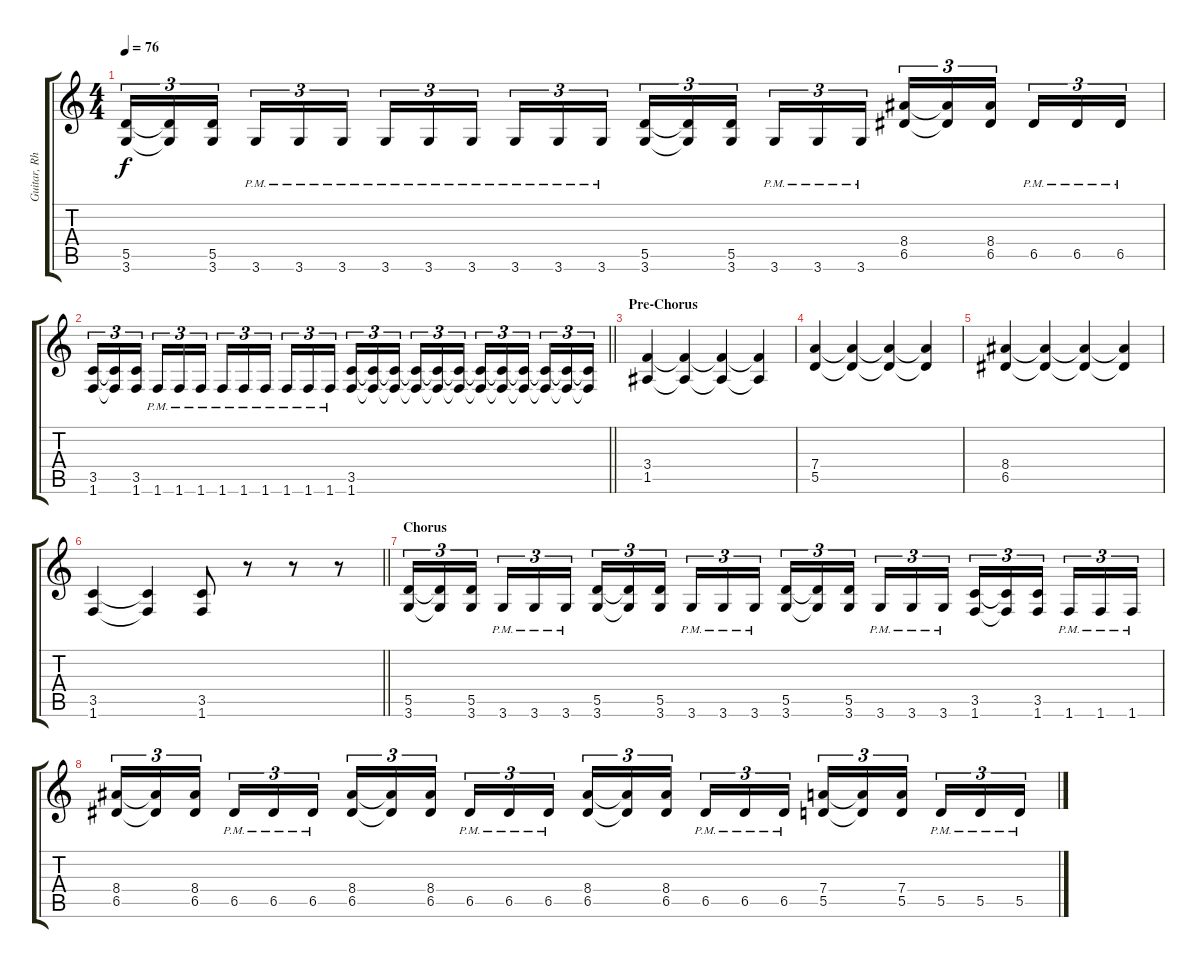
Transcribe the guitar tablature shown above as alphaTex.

\track ("Guitar, Rhythm" "Guitar, Rh") {instrument overdrivenguitar}
\staff {score tabs}
\tuning (E4 B3 G3 D3 A2 E2) {hide}
\ts (4 4)
\tempo 76
\clef g2
\ks c
(5.5 3.6).16{tu (3 2) dy f} (5.5{t} 3.6{t}).16{tu (3 2)} (5.5 3.6).16{tu (3 2) beam splitsecondary} 3.6{pm}.16{tu (3 2)} 3.6{pm}.16{tu (3 2)} 3.6{pm}.16{tu (3 2)} 3.6{pm}.16{tu (3 2)} 3.6{pm}.16{tu (3 2)} 3.6{pm}.16{tu (3 2) beam splitsecondary} 3.6{pm}.16{tu (3 2)} 3.6{pm}.16{tu (3 2)} 3.6{pm}.16{tu (3 2)} (5.5 3.6).16{tu (3 2)} (5.5{t} 3.6{t}).16{tu (3 2)} (5.5 3.6).16{tu (3 2) beam splitsecondary} 3.6{pm}.16{tu (3 2)} 3.6{pm}.16{tu (3 2)} 3.6{pm}.16{tu (3 2)} (8.4 6.5).16{tu (3 2)} (8.4{t} 6.5{t}).16{tu (3 2)} (8.4 6.5).16{tu (3 2) beam splitsecondary} 6.5{pm}.16{tu (3 2)} 6.5{pm}.16{tu (3 2)} 6.5{pm}.16{tu (3 2)} |
\barLineRight lightlight
(3.5 1.6).16{tu (3 2)} (3.5{t} 1.6{t}).16{tu (3 2)} (3.5 1.6).16{tu (3 2) beam splitsecondary} 1.6{pm}.16{tu (3 2)} 1.6{pm}.16{tu (3 2)} 1.6{pm}.16{tu (3 2)} 1.6{pm}.16{tu (3 2)} 1.6{pm}.16{tu (3 2)} 1.6{pm}.16{tu (3 2) beam splitsecondary} 1.6{pm}.16{tu (3 2)} 1.6{pm}.16{tu (3 2)} 1.6{pm}.16{tu (3 2)} (3.5 1.6).16{tu (3 2)} (3.5{t} 1.6{t}).16{tu (3 2)} (3.5{t} 1.6{t}).16{tu (3 2) beam splitsecondary} (3.5{t} 1.6{t}).16{tu (3 2)} (3.5{t} 1.6{t}).16{tu (3 2)} (3.5{t} 1.6{t}).16{tu (3 2)} (3.5{t} 1.6{t}).16{tu (3 2)} (3.5{t} 1.6{t}).16{tu (3 2)} (3.5{t} 1.6{t}).16{tu (3 2) beam splitsecondary} (3.5{t} 1.6{t}).16{tu (3 2)} (3.5{t} 1.6{t}).16{tu (3 2)} (3.5{t} 1.6{t}).16{tu (3 2)} |
\section ("" "Pre-Chorus")
(3.4 1.5).4 (3.4{t} 1.5{t}).4 (3.4{t} 1.5{t}).4 (3.4{t} 1.5{t}).4 |
(7.4 5.5).4 (7.4{t} 5.5{t}).4 (7.4{t} 5.5{t}).4 (7.4{t} 5.5{t}).4 |
(8.4 6.5).4 (8.4{t} 6.5{t}).4 (8.4{t} 6.5{t}).4 (8.4{t} 6.5{t}).4 |
\barLineRight lightlight
(3.5 1.6).4 (3.5{t} 1.6{t}).4 (3.5 1.6).8 r.8 r.8 r.8 |
\section ("" "Chorus")
(5.5 3.6).16{tu (3 2)} (5.5{t} 3.6{t}).16{tu (3 2)} (5.5 3.6).16{tu (3 2) beam splitsecondary} 3.6{pm}.16{tu (3 2)} 3.6{pm}.16{tu (3 2)} 3.6{pm}.16{tu (3 2)} (5.5 3.6).16{tu (3 2)} (5.5{t} 3.6{t}).16{tu (3 2)} (5.5 3.6).16{tu (3 2) beam splitsecondary} 3.6{pm}.16{tu (3 2)} 3.6{pm}.16{tu (3 2)} 3.6{pm}.16{tu (3 2)} (5.5 3.6).16{tu (3 2)} (5.5{t} 3.6{t}).16{tu (3 2)} (5.5 3.6).16{tu (3 2) beam splitsecondary} 3.6{pm}.16{tu (3 2)} 3.6{pm}.16{tu (3 2)} 3.6{pm}.16{tu (3 2)} (3.5 1.6).16{tu (3 2)} (3.5{t} 1.6{t}).16{tu (3 2)} (3.5 1.6).16{tu (3 2) beam splitsecondary} 1.6{pm}.16{tu (3 2)} 1.6{pm}.16{tu (3 2)} 1.6{pm}.16{tu (3 2)} |
(8.4 6.5).16{tu (3 2)} (8.4{t} 6.5{t}).16{tu (3 2)} (8.4 6.5).16{tu (3 2) beam splitsecondary} 6.5{pm}.16{tu (3 2)} 6.5{pm}.16{tu (3 2)} 6.5{pm}.16{tu (3 2)} (8.4 6.5).16{tu (3 2)} (8.4{t} 6.5{t}).16{tu (3 2)} (8.4 6.5).16{tu (3 2) beam splitsecondary} 6.5{pm}.16{tu (3 2)} 6.5{pm}.16{tu (3 2)} 6.5{pm}.16{tu (3 2)} (8.4 6.5).16{tu (3 2)} (8.4{t} 6.5{t}).16{tu (3 2)} (8.4 6.5).16{tu (3 2) beam splitsecondary} 6.5{pm}.16{tu (3 2)} 6.5{pm}.16{tu (3 2)} 6.5{pm}.16{tu (3 2)} (7.4 5.5).16{tu (3 2)} (7.4{t} 5.5{t}).16{tu (3 2)} (7.4 5.5).16{tu (3 2) beam splitsecondary} 5.5{pm}.16{tu (3 2)} 5.5{pm}.16{tu (3 2)} 5.5{pm}.16{tu (3 2)}
